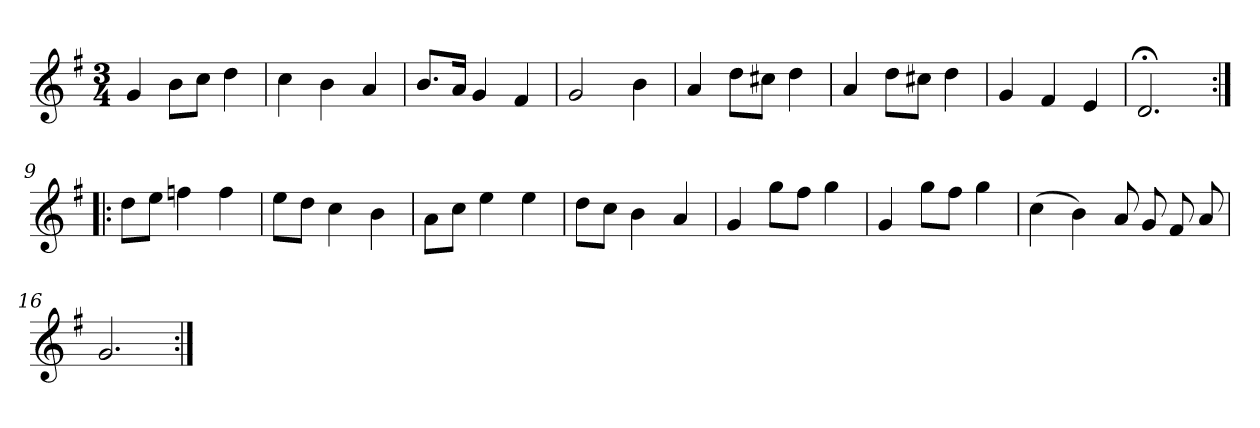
**kern
*part1
*staff1
*clefG2
*k[f#]
*G:
*M3/4
*MM120
=1
4g
8b\L
8cc\J
4dd
=2
4cc
4b
4a
=3
8.b/L
16a/Jk
4g
4f#
=4
2g
4b
=5
4a
8dd\L
8cc#X\J
4dd
=6
4a
8dd\L
8cc#X\J
4dd
=7
4g
4f#
4e
=8
2.d;<
=9:|!|:
8dd\L
8ee\J
4ffn
4ff
=10
8ee\L
8dd\J
4cc
4b
=11
8a\L
8cc\J
4ee
4ee
=12
8dd\L
8cc\J
4b
4a
=13
4g
8gg\L
8ff#\J
4gg
=14
4g
8gg\L
8ff#\J
4gg
=15
(4cc
4b)
8a
8g
8f#
8a
=16
2.g
=:|!
*-
